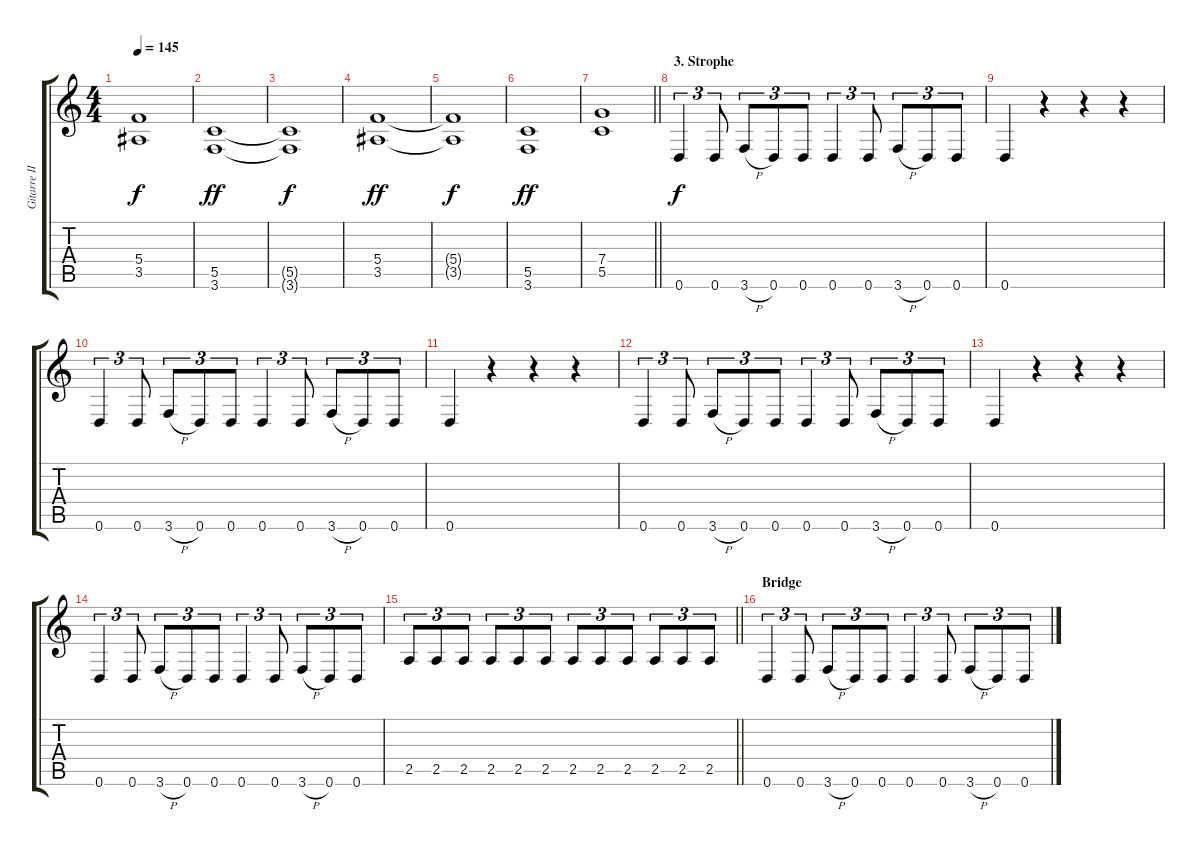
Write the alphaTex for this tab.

\track ("Gitarre II" "Gitarre II") {instrument distortionguitar}
\staff {score tabs}
\tuning (D4 A3 F3 C3 G2 D2) {hide}
\ts (4 4)
\tempo 145
\clef g2
\ks c
(5.4{t} 3.5{t}).1{dy f} |
(5.5 3.6).1{dy ff} |
(5.5{t} 3.6{t}).1{dy f} |
(5.4 3.5).1{dy ff} |
(5.4{t} 3.5{t}).1{dy f} |
(5.5 3.6).1{dy ff} |
\barLineRight lightlight
(7.4 5.5).1 |
\section ("" "3. Strophe")
0.6.4{tu (3 2) dy f} 0.6.8{tu (3 2)} 3.6{h}.8{tu (3 2)} 0.6.8{tu (3 2)} 0.6.8{tu (3 2)} 0.6.4{tu (3 2)} 0.6.8{tu (3 2)} 3.6{h}.8{tu (3 2)} 0.6.8{tu (3 2)} 0.6.8{tu (3 2)} |
0.6.4 r.4 r.4 r.4 |
0.6.4{tu (3 2)} 0.6.8{tu (3 2)} 3.6{h}.8{tu (3 2)} 0.6.8{tu (3 2)} 0.6.8{tu (3 2)} 0.6.4{tu (3 2)} 0.6.8{tu (3 2)} 3.6{h}.8{tu (3 2)} 0.6.8{tu (3 2)} 0.6.8{tu (3 2)} |
0.6.4 r.4 r.4 r.4 |
0.6.4{tu (3 2)} 0.6.8{tu (3 2)} 3.6{h}.8{tu (3 2)} 0.6.8{tu (3 2)} 0.6.8{tu (3 2)} 0.6.4{tu (3 2)} 0.6.8{tu (3 2)} 3.6{h}.8{tu (3 2)} 0.6.8{tu (3 2)} 0.6.8{tu (3 2)} |
0.6.4 r.4 r.4 r.4 |
0.6.4{tu (3 2)} 0.6.8{tu (3 2)} 3.6{h}.8{tu (3 2)} 0.6.8{tu (3 2)} 0.6.8{tu (3 2)} 0.6.4{tu (3 2)} 0.6.8{tu (3 2)} 3.6{h}.8{tu (3 2)} 0.6.8{tu (3 2)} 0.6.8{tu (3 2)} |
\barLineRight lightlight
2.5.8{tu (3 2)} 2.5.8{tu (3 2)} 2.5.8{tu (3 2)} 2.5.8{tu (3 2)} 2.5.8{tu (3 2)} 2.5.8{tu (3 2)} 2.5.8{tu (3 2)} 2.5.8{tu (3 2)} 2.5.8{tu (3 2)} 2.5.8{tu (3 2)} 2.5.8{tu (3 2)} 2.5.8{tu (3 2)} |
\section ("" "Bridge")
0.6.4{tu (3 2)} 0.6.8{tu (3 2)} 3.6{h}.8{tu (3 2)} 0.6.8{tu (3 2)} 0.6.8{tu (3 2)} 0.6.4{tu (3 2)} 0.6.8{tu (3 2)} 3.6{h}.8{tu (3 2)} 0.6.8{tu (3 2)} 0.6.8{tu (3 2)}
